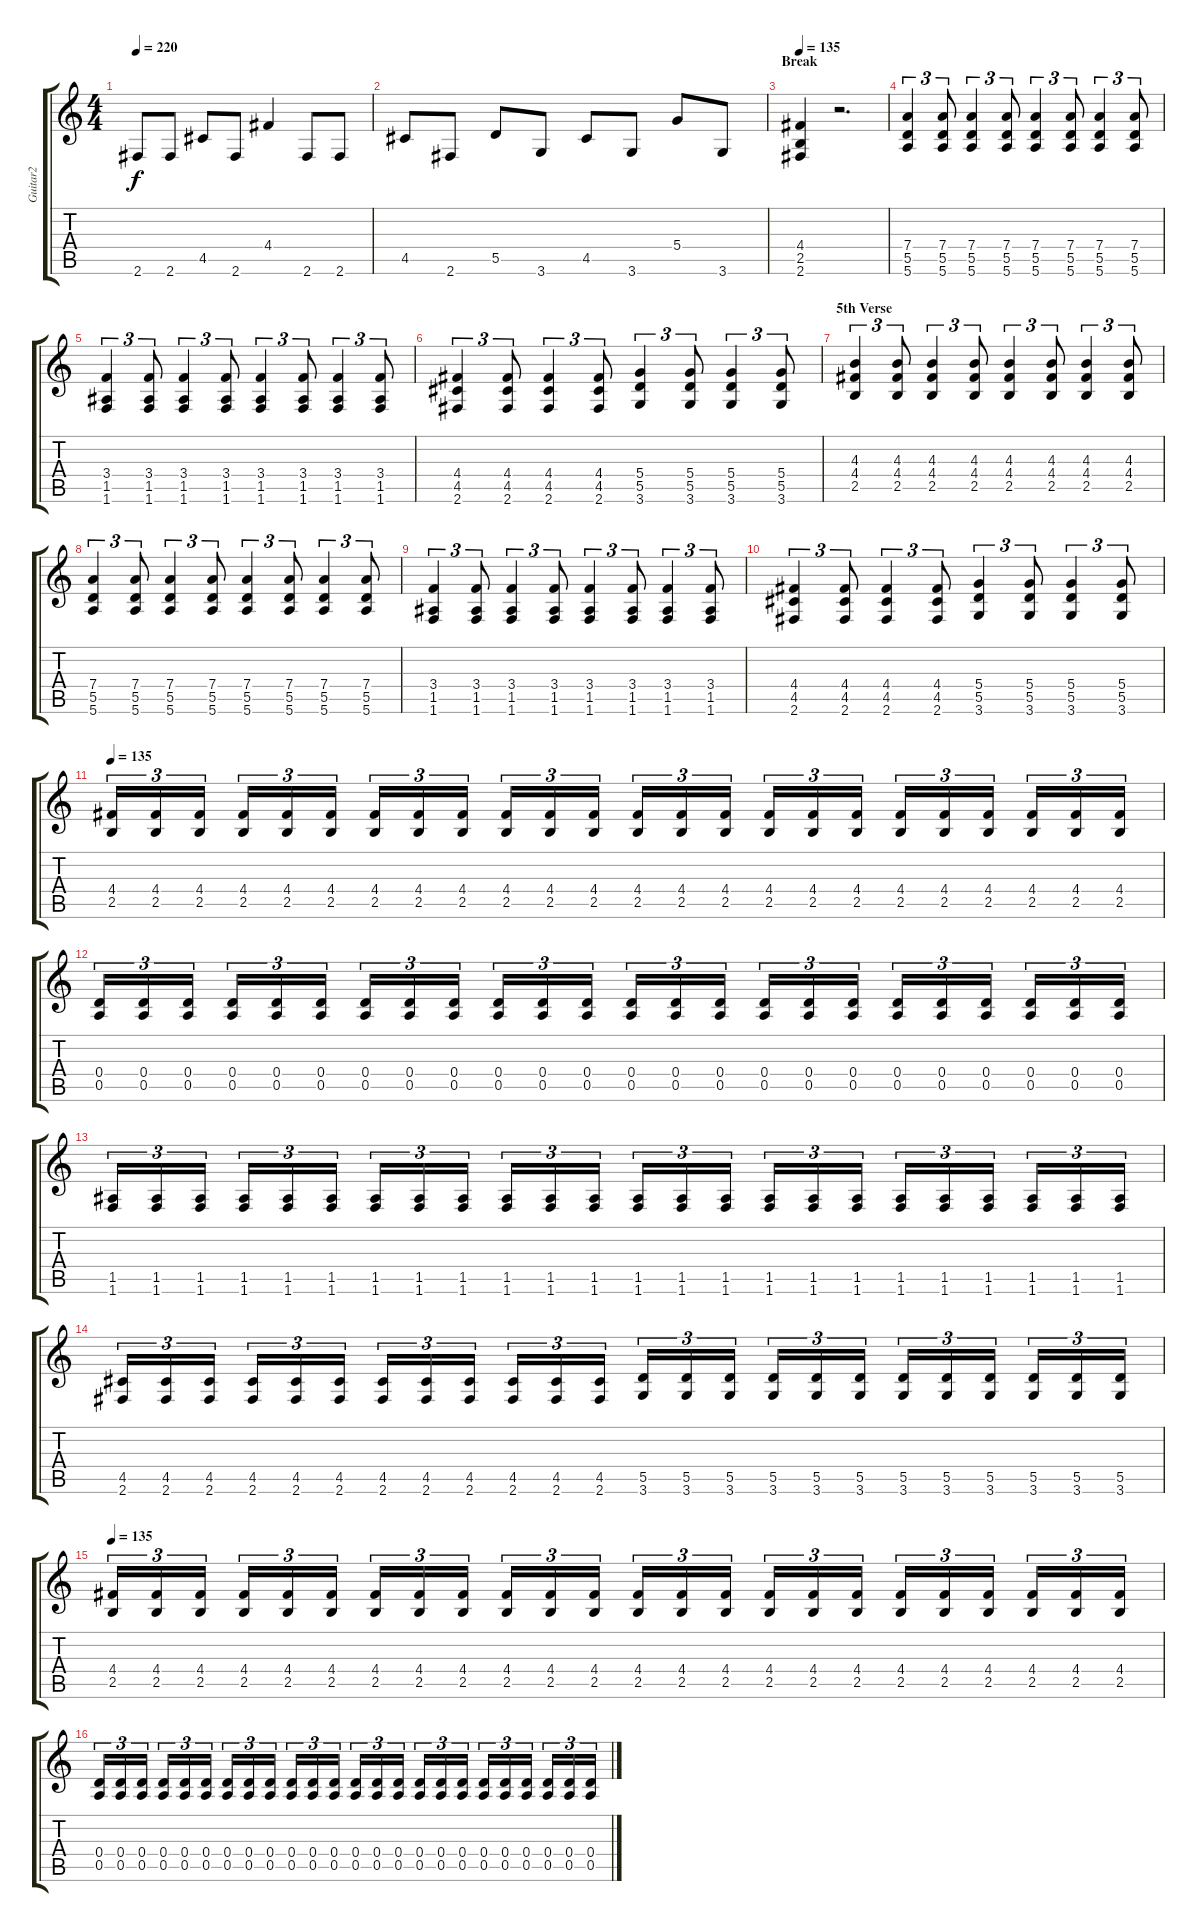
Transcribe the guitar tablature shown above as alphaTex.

\track ("Guitar2" "Guitar2") {instrument distortionguitar}
\staff {score tabs}
\tuning (E4 B3 G3 D3 A2 E2) {hide}
\ts (4 4)
\tempo 220
\clef g2
\ks c
2.6.8{dy f} 2.6.8 4.5.8 2.6.8 4.4.4 2.6.8 2.6.8 |
4.5.8 2.6.8 5.5.8 3.6.8 4.5.8 3.6.8 5.4.8 3.6.8 |
\section ("" "Break")
\tempo 135
(4.4 2.5 2.6).4 r.2{d} |
(7.4 5.5 5.6).4{tu (3 2)} (7.4 5.5 5.6).8{tu (3 2)} (7.4 5.5 5.6).4{tu (3 2)} (7.4 5.5 5.6).8{tu (3 2)} (7.4 5.5 5.6).4{tu (3 2)} (7.4 5.5 5.6).8{tu (3 2)} (7.4 5.5 5.6).4{tu (3 2)} (7.4 5.5 5.6).8{tu (3 2)} |
(3.4 1.5 1.6).4{tu (3 2)} (3.4 1.5 1.6).8{tu (3 2)} (3.4 1.5 1.6).4{tu (3 2)} (3.4 1.5 1.6).8{tu (3 2)} (3.4 1.5 1.6).4{tu (3 2)} (3.4 1.5 1.6).8{tu (3 2)} (3.4 1.5 1.6).4{tu (3 2)} (3.4 1.5 1.6).8{tu (3 2)} |
(4.4 4.5 2.6).4{tu (3 2)} (4.4 4.5 2.6).8{tu (3 2)} (4.4 4.5 2.6).4{tu (3 2)} (4.4 4.5 2.6).8{tu (3 2)} (5.4 5.5 3.6).4{tu (3 2)} (5.4 5.5 3.6).8{tu (3 2)} (5.4 5.5 3.6).4{tu (3 2)} (5.4 5.5 3.6).8{tu (3 2)} |
\section ("" "5th Verse")
(4.3 4.4 2.5).4{tu (3 2)} (4.3 4.4 2.5).8{tu (3 2)} (4.3 4.4 2.5).4{tu (3 2)} (4.3 4.4 2.5).8{tu (3 2)} (4.3 4.4 2.5).4{tu (3 2)} (4.3 4.4 2.5).8{tu (3 2)} (4.3 4.4 2.5).4{tu (3 2)} (4.3 4.4 2.5).8{tu (3 2)} |
(7.4 5.5 5.6).4{tu (3 2)} (7.4 5.5 5.6).8{tu (3 2)} (7.4 5.5 5.6).4{tu (3 2)} (7.4 5.5 5.6).8{tu (3 2)} (7.4 5.5 5.6).4{tu (3 2)} (7.4 5.5 5.6).8{tu (3 2)} (7.4 5.5 5.6).4{tu (3 2)} (7.4 5.5 5.6).8{tu (3 2)} |
(3.4 1.5 1.6).4{tu (3 2)} (3.4 1.5 1.6).8{tu (3 2)} (3.4 1.5 1.6).4{tu (3 2)} (3.4 1.5 1.6).8{tu (3 2)} (3.4 1.5 1.6).4{tu (3 2)} (3.4 1.5 1.6).8{tu (3 2)} (3.4 1.5 1.6).4{tu (3 2)} (3.4 1.5 1.6).8{tu (3 2)} |
(4.4 4.5 2.6).4{tu (3 2)} (4.4 4.5 2.6).8{tu (3 2)} (4.4 4.5 2.6).4{tu (3 2)} (4.4 4.5 2.6).8{tu (3 2)} (5.4 5.5 3.6).4{tu (3 2)} (5.4 5.5 3.6).8{tu (3 2)} (5.4 5.5 3.6).4{tu (3 2)} (5.4 5.5 3.6).8{tu (3 2)} |
\tempo 135
(4.4 2.5).16{tu (3 2)} (4.4 2.5).16{tu (3 2)} (4.4 2.5).16{tu (3 2)} (4.4 2.5).16{tu (3 2)} (4.4 2.5).16{tu (3 2)} (4.4 2.5).16{tu (3 2)} (4.4 2.5).16{tu (3 2)} (4.4 2.5).16{tu (3 2)} (4.4 2.5).16{tu (3 2)} (4.4 2.5).16{tu (3 2)} (4.4 2.5).16{tu (3 2)} (4.4 2.5).16{tu (3 2)} (4.4 2.5).16{tu (3 2)} (4.4 2.5).16{tu (3 2)} (4.4 2.5).16{tu (3 2)} (4.4 2.5).16{tu (3 2)} (4.4 2.5).16{tu (3 2)} (4.4 2.5).16{tu (3 2)} (4.4 2.5).16{tu (3 2)} (4.4 2.5).16{tu (3 2)} (4.4 2.5).16{tu (3 2)} (4.4 2.5).16{tu (3 2)} (4.4 2.5).16{tu (3 2)} (4.4 2.5).16{tu (3 2)} |
(0.4 0.5).16{tu (3 2)} (0.4 0.5).16{tu (3 2)} (0.4 0.5).16{tu (3 2)} (0.4 0.5).16{tu (3 2)} (0.4 0.5).16{tu (3 2)} (0.4 0.5).16{tu (3 2)} (0.4 0.5).16{tu (3 2)} (0.4 0.5).16{tu (3 2)} (0.4 0.5).16{tu (3 2)} (0.4 0.5).16{tu (3 2)} (0.4 0.5).16{tu (3 2)} (0.4 0.5).16{tu (3 2)} (0.4 0.5).16{tu (3 2)} (0.4 0.5).16{tu (3 2)} (0.4 0.5).16{tu (3 2)} (0.4 0.5).16{tu (3 2)} (0.4 0.5).16{tu (3 2)} (0.4 0.5).16{tu (3 2)} (0.4 0.5).16{tu (3 2)} (0.4 0.5).16{tu (3 2)} (0.4 0.5).16{tu (3 2)} (0.4 0.5).16{tu (3 2)} (0.4 0.5).16{tu (3 2)} (0.4 0.5).16{tu (3 2)} |
(1.5 1.6).16{tu (3 2)} (1.5 1.6).16{tu (3 2)} (1.5 1.6).16{tu (3 2)} (1.5 1.6).16{tu (3 2)} (1.5 1.6).16{tu (3 2)} (1.5 1.6).16{tu (3 2)} (1.5 1.6).16{tu (3 2)} (1.5 1.6).16{tu (3 2)} (1.5 1.6).16{tu (3 2)} (1.5 1.6).16{tu (3 2)} (1.5 1.6).16{tu (3 2)} (1.5 1.6).16{tu (3 2)} (1.5 1.6).16{tu (3 2)} (1.5 1.6).16{tu (3 2)} (1.5 1.6).16{tu (3 2)} (1.5 1.6).16{tu (3 2)} (1.5 1.6).16{tu (3 2)} (1.5 1.6).16{tu (3 2)} (1.5 1.6).16{tu (3 2)} (1.5 1.6).16{tu (3 2)} (1.5 1.6).16{tu (3 2)} (1.5 1.6).16{tu (3 2)} (1.5 1.6).16{tu (3 2)} (1.5 1.6).16{tu (3 2)} |
(4.5 2.6).16{tu (3 2)} (4.5 2.6).16{tu (3 2)} (4.5 2.6).16{tu (3 2)} (4.5 2.6).16{tu (3 2)} (4.5 2.6).16{tu (3 2)} (4.5 2.6).16{tu (3 2)} (4.5 2.6).16{tu (3 2)} (4.5 2.6).16{tu (3 2)} (4.5 2.6).16{tu (3 2)} (4.5 2.6).16{tu (3 2)} (4.5 2.6).16{tu (3 2)} (4.5 2.6).16{tu (3 2)} (5.5 3.6).16{tu (3 2)} (5.5 3.6).16{tu (3 2)} (5.5 3.6).16{tu (3 2)} (5.5 3.6).16{tu (3 2)} (5.5 3.6).16{tu (3 2)} (5.5 3.6).16{tu (3 2)} (5.5 3.6).16{tu (3 2)} (5.5 3.6).16{tu (3 2)} (5.5 3.6).16{tu (3 2)} (5.5 3.6).16{tu (3 2)} (5.5 3.6).16{tu (3 2)} (5.5 3.6).16{tu (3 2)} |
\tempo 135
(4.4 2.5).16{tu (3 2)} (4.4 2.5).16{tu (3 2)} (4.4 2.5).16{tu (3 2)} (4.4 2.5).16{tu (3 2)} (4.4 2.5).16{tu (3 2)} (4.4 2.5).16{tu (3 2)} (4.4 2.5).16{tu (3 2)} (4.4 2.5).16{tu (3 2)} (4.4 2.5).16{tu (3 2)} (4.4 2.5).16{tu (3 2)} (4.4 2.5).16{tu (3 2)} (4.4 2.5).16{tu (3 2)} (4.4 2.5).16{tu (3 2)} (4.4 2.5).16{tu (3 2)} (4.4 2.5).16{tu (3 2)} (4.4 2.5).16{tu (3 2)} (4.4 2.5).16{tu (3 2)} (4.4 2.5).16{tu (3 2)} (4.4 2.5).16{tu (3 2)} (4.4 2.5).16{tu (3 2)} (4.4 2.5).16{tu (3 2)} (4.4 2.5).16{tu (3 2)} (4.4 2.5).16{tu (3 2)} (4.4 2.5).16{tu (3 2)} |
(0.4 0.5).16{tu (3 2)} (0.4 0.5).16{tu (3 2)} (0.4 0.5).16{tu (3 2)} (0.4 0.5).16{tu (3 2)} (0.4 0.5).16{tu (3 2)} (0.4 0.5).16{tu (3 2)} (0.4 0.5).16{tu (3 2)} (0.4 0.5).16{tu (3 2)} (0.4 0.5).16{tu (3 2)} (0.4 0.5).16{tu (3 2)} (0.4 0.5).16{tu (3 2)} (0.4 0.5).16{tu (3 2)} (0.4 0.5).16{tu (3 2)} (0.4 0.5).16{tu (3 2)} (0.4 0.5).16{tu (3 2)} (0.4 0.5).16{tu (3 2)} (0.4 0.5).16{tu (3 2)} (0.4 0.5).16{tu (3 2)} (0.4 0.5).16{tu (3 2)} (0.4 0.5).16{tu (3 2)} (0.4 0.5).16{tu (3 2)} (0.4 0.5).16{tu (3 2)} (0.4 0.5).16{tu (3 2)} (0.4 0.5).16{tu (3 2)}
